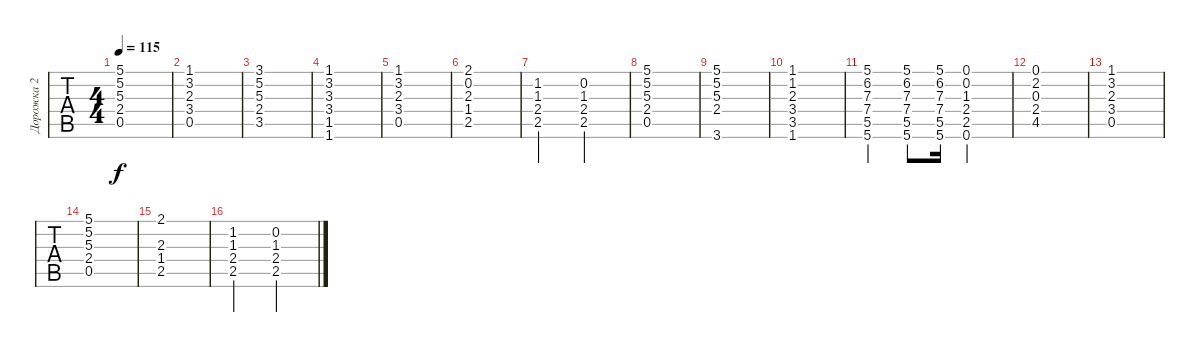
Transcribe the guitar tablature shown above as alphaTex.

\track ("Дорожка 2" "Дорожка 2") {instrument acousticguitarsteel}
\staff {tabs}
\tuning (E4 B3 G3 D3 A2 E2) {hide}
\ts (4 4)
\tempo 115
\clef g2
\ks c
(5.1 5.2 5.3 2.4 0.5).1{dy f instrument stringensemble2} |
(1.1 3.2 2.3 3.4 0.5).1 |
(3.1 5.2 5.3 2.4 3.5).1{instrument stringensemble2} |
(1.1 3.2 3.3 3.4 1.5 1.6).1 |
(1.1 3.2 2.3 3.4 0.5).1 |
(2.1 0.2 2.3 1.4 2.5).1 |
(1.2 1.3 2.4 2.5).2 (0.2 1.3 2.4 2.5).2 |
(5.1 5.2 5.3 2.4 0.5).1{instrument stringensemble2} |
(5.1 5.2 5.3 2.4 3.6).1{instrument stringensemble2} |
(1.1 1.2 2.3 3.4 3.5 1.6).1 |
(5.1 6.2 7.3 7.4 5.5 5.6).4 (5.1 6.2 7.3 7.4 5.5 5.6).8 (5.1 6.2 7.3 7.4 5.5 5.6).16 (0.1 0.2 1.3 2.4 2.5 0.6).2 |
(0.1 2.2 0.3 2.4 4.5).1 |
(1.1 3.2 2.3 3.4 0.5).1 |
(5.1 5.2 5.3 2.4 0.5).1{instrument stringensemble2} |
(2.1 2.3 1.4 2.5).1 |
(1.2 1.3 2.4 2.5).2 (0.2 1.3 2.4 2.5).2
